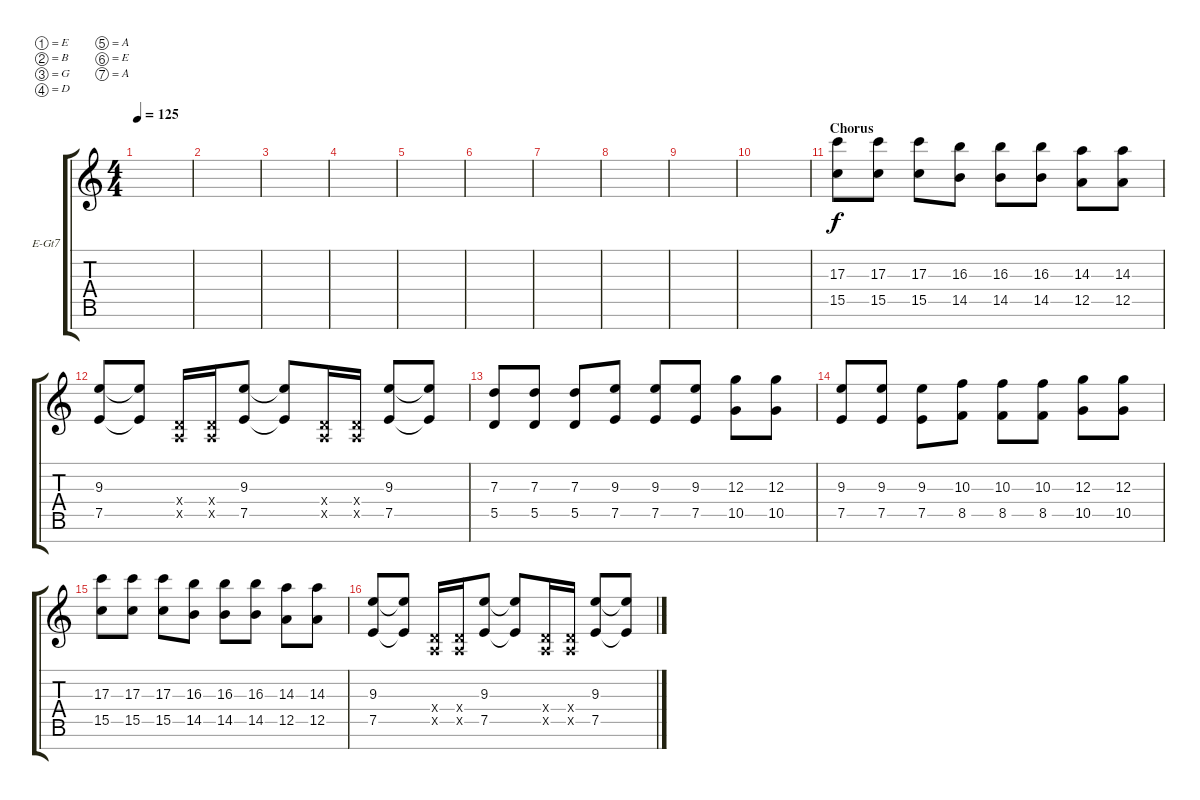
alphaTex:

\defaultSystemsLayout 4
\bracketExtendMode groupsimilarinstruments
\firstSystemTrackNameOrientation horizontal
\otherSystemsTrackNameOrientation horizontal
\track ("Lead" "E-Gt7") {instrument distortionguitar}
\staff {score tabs}
\tuning (E4 B3 G3 D3 A2 E2 A1)
\ts (4 4)
\tempo 125
\clef g2
\ks c
|
|
|
|
|
|
|
|
|
|
\section ("" "Chorus")
(15.5 17.3).8 (15.5 17.3).8 (15.5 17.3).8 (14.5 16.3).8 (14.5 16.3).8 (14.5 16.3).8 (12.5 14.3).8 (12.5 14.3).8 |
(7.5 9.3).8 (7.5{t} 9.3{t}).8 (0.5{x} 0.4{x}).16 (0.4{x} 0.5{x}).16 (7.5 9.3).8 (9.3{t} 7.5{t}).8 (0.5{x} 0.4{x}).16 (0.4{x} 0.5{x}).16 (7.5 9.3).8 (9.3{t} 7.5{t}).8 |
(5.5 7.3).8 (5.5 7.3).8 (5.5 7.3).8 (7.5 9.3).8 (7.5 9.3).8 (7.5 9.3).8 (10.5 12.3).8 (10.5 12.3).8 |
(7.5 9.3).8 (7.5 9.3).8 (7.5 9.3).8 (8.5 10.3).8 (8.5 10.3).8 (8.5 10.3).8 (10.5 12.3).8 (10.5 12.3).8 |
(15.5 17.3).8 (15.5 17.3).8 (15.5 17.3).8 (14.5 16.3).8 (14.5 16.3).8 (14.5 16.3).8 (12.5 14.3).8 (12.5 14.3).8 |
(7.5 9.3).8 (7.5{t} 9.3{t}).8 (0.5{x} 0.4{x}).16 (0.4{x} 0.5{x}).16 (7.5 9.3).8 (9.3{t} 7.5{t}).8 (0.5{x} 0.4{x}).16 (0.4{x} 0.5{x}).16 (7.5 9.3).8 (9.3{t} 7.5{t}).8
